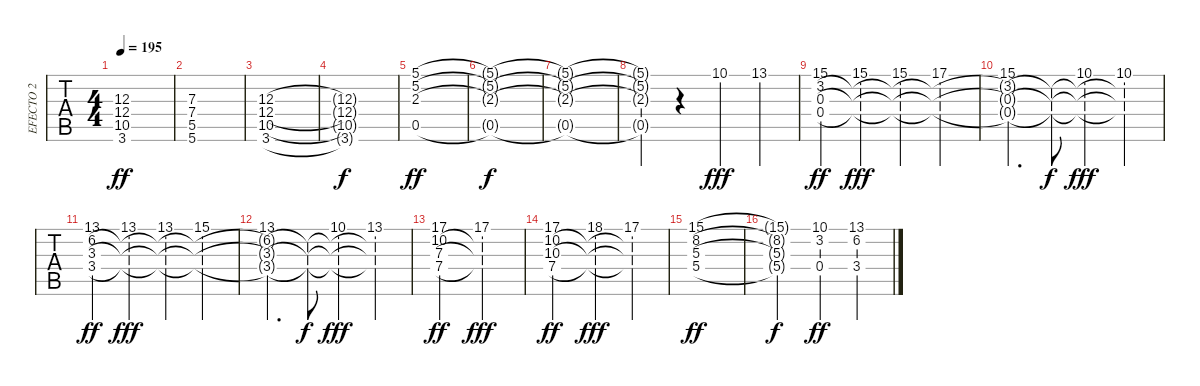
\track ("EFECTO 2" "EFECTO 2") {instrument churchorgan}
\staff {tabs}
\tuning (Eb4 Bb3 Gb3 Db3 Ab2 Eb2) {hide}
\ts (4 4)
\tempo 195
\clef g2
\ks c
(12.3{t} 12.4{t} 10.5{t} 3.6{t}).1{dy ff} |
(7.3 7.4 5.5 5.6).1 |
(12.3 12.4 10.5 3.6).1 |
(12.3{t} 12.4{t} 10.5{t} 3.6{t}).1{dy f} |
(5.1 5.2 2.3 0.5).1{dy ff} |
(5.1{t} 5.2{t} 2.3{t} 0.5{t}).1{dy f} |
(5.1{t} 5.2{t} 2.3{t} 0.5{t}).1 |
(5.1{t} 5.2{t} 2.3{t} 0.5{t}).4 r.4 10.1.4{dy fff} 13.1.4 |
(15.1 3.2 0.3 0.4).4{dy ff} (15.1 3.2{t} 0.3{t} 0.4{t}).4{dy fff} (15.1 3.2{t} 0.3{t} 0.4{t}).4 (17.1 3.2{t} 0.3{t} 0.4{t}).4 |
(15.1 3.2{t} 0.3{t} 0.4{t}).4{d} (3.2{t} 0.3{t} 0.4{t}).8{dy f} (10.1 3.2{t} 0.3{t} 0.4{t}).4{dy fff} (10.1 3.2{t} 0.3{t} 0.4{t}).4 |
(13.1 6.2 3.3 3.4).4{dy ff} (13.1 6.2{t} 3.3{t} 3.4{t}).4{dy fff} (13.1 6.2{t} 3.3{t} 3.4{t}).4 (15.1 6.2{t} 3.3{t} 3.4{t}).4 |
(13.1 6.2{t} 3.3{t} 3.4{t}).4{d} (6.2{t} 3.3{t} 3.4{t}).8{dy f} (10.1 6.2{t} 3.3{t} 3.4{t}).4{dy fff} (13.1 6.2{t} 3.3{t} 3.4{t}).4 |
(17.1 10.2 7.3 7.4).2{dy ff} (17.1 10.2{t} 7.3{t} 7.4{t}).2{dy fff} |
(17.1 10.2 10.3 7.4).2{dy ff} (18.1 10.2{t} 10.3{t} 7.4{t}).4{dy fff} (17.1 10.2{t} 10.3{t} 7.4{t}).4 |
(15.1 8.2 5.3 5.4).1{dy ff} |
(15.1{t} 8.2{t} 5.3{t} 5.4{t}).2{dy f} (10.1 3.2 0.4).4{dy ff} (13.1 6.2 3.4).4
